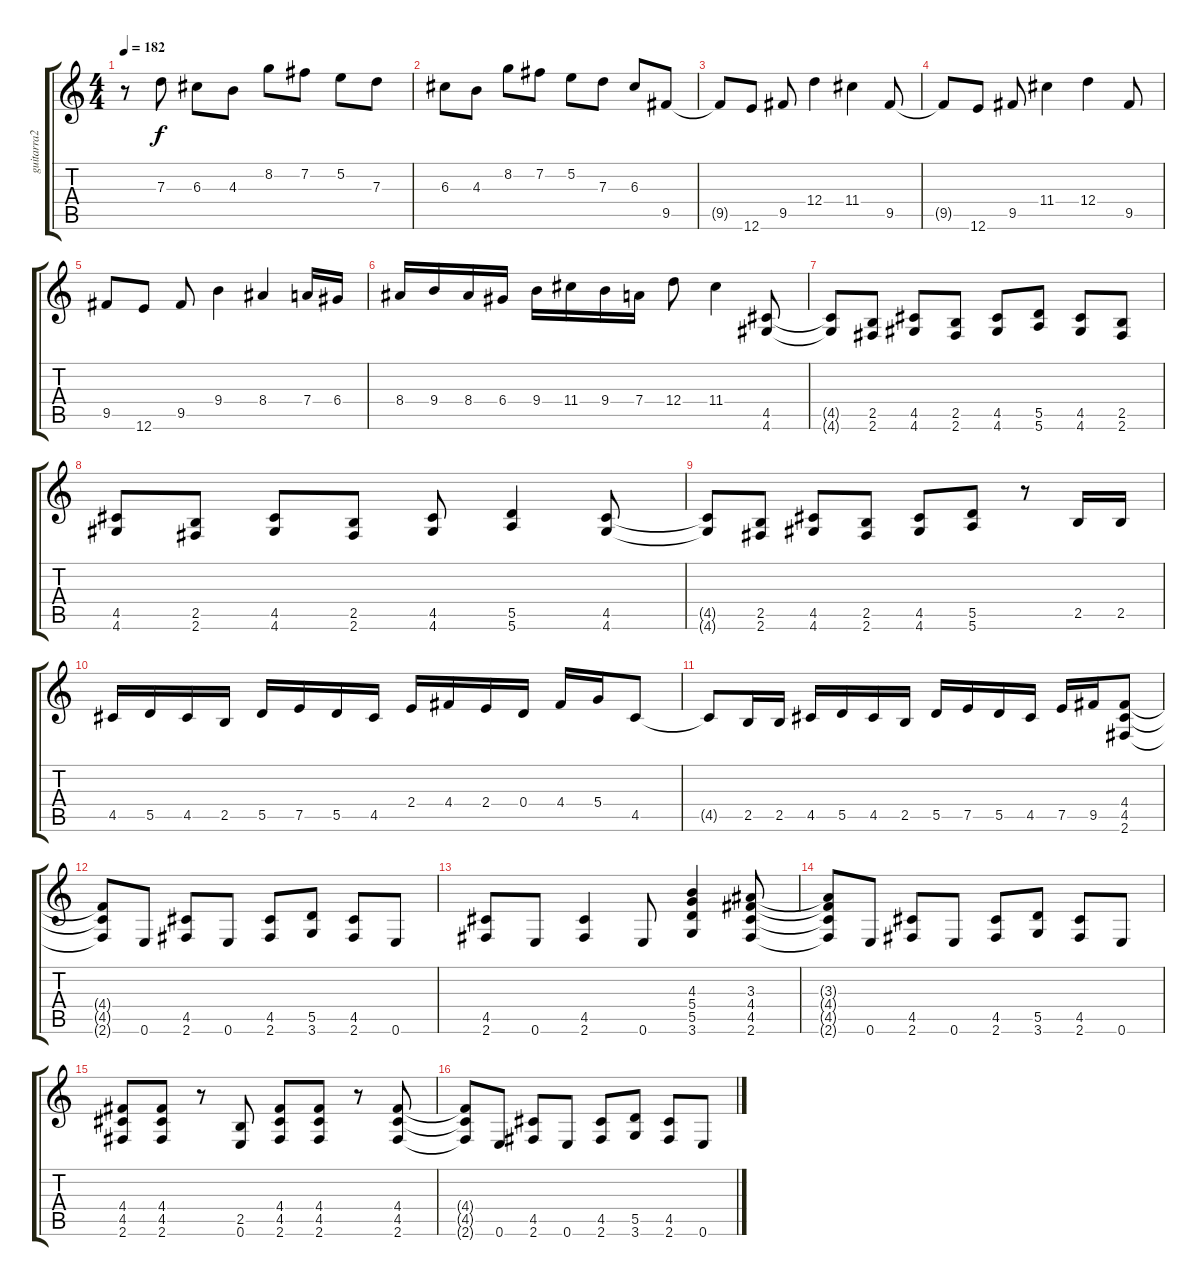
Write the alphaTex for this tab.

\track ("guitarra2" "guitarra2") {instrument distortionguitar}
\staff {score tabs}
\tuning (E4 B3 G3 D3 A2 E2) {hide}
\ts (4 4)
\tempo 182
\clef g2
\ks c
r.8{dy f} 7.3.8 6.3.8 4.3.8 8.2.8 7.2.8 5.2.8 7.3.8 |
6.3.8 4.3.8 8.2.8 7.2.8 5.2.8 7.3.8 6.3.8 9.5.8 |
9.5{t}.8 12.6.8 9.5.8 12.4.4 11.4.4 9.5.8 |
9.5{t}.8 12.6.8 9.5.8 11.4.4 12.4.4 9.5.8 |
9.5.8 12.6.8 9.5.8 9.4.4 8.4.4 7.4.16 6.4.16 |
8.4.16 9.4.16 8.4.16 6.4.16 9.4.16 11.4.16 9.4.16 7.4.16 12.4.8 11.4.4 (4.5 4.6).8 |
(4.5{t} 4.6{t}).8 (2.5 2.6).8 (4.5 4.6).8 (2.5 2.6).8 (4.5 4.6).8 (5.5 5.6).8 (4.5 4.6).8 (2.5 2.6).8 |
(4.5 4.6).8 (2.5 2.6).8 (4.5 4.6).8 (2.5 2.6).8 (4.5 4.6).8 (5.5 5.6).4 (4.5 4.6).8 |
(4.5{t} 4.6{t}).8 (2.5 2.6).8 (4.5 4.6).8 (2.5 2.6).8 (4.5 4.6).8 (5.5 5.6).8 r.8 2.5.16 2.5.16 |
4.5.16 5.5.16 4.5.16 2.5.16 5.5.16 7.5.16 5.5.16 4.5.16 2.4.16 4.4.16 2.4.16 0.4.16 4.4.16 5.4.16 4.5.8 |
4.5{t}.8 2.5.16 2.5.16 4.5.16 5.5.16 4.5.16 2.5.16 5.5.16 7.5.16 5.5.16 4.5.16 7.5.16 9.5.16 (4.4 4.5 2.6).8 |
(4.4{t} 4.5{t} 2.6{t}).8 0.6.8 (4.5 2.6).8 0.6.8 (4.5 2.6).8 (5.5 3.6).8 (4.5 2.6).8 0.6.8 |
(4.5 2.6).8 0.6.8 (4.5 2.6).4 0.6.8 (4.3 5.4 5.5 3.6).4 (3.3 4.4 4.5 2.6).8 |
(3.3{t} 4.4{t} 4.5{t} 2.6{t}).8 0.6.8 (4.5 2.6).8 0.6.8 (4.5 2.6).8 (5.5 3.6).8 (4.5 2.6).8 0.6.8 |
(4.4 4.5 2.6).8 (4.4 4.5 2.6).8 r.8 (2.5 0.6).8 (4.4 4.5 2.6).8 (4.4 4.5 2.6).8 r.8 (4.4 4.5 2.6).8 |
(4.4{t} 4.5{t} 2.6{t}).8 0.6.8 (4.5 2.6).8 0.6.8 (4.5 2.6).8 (5.5 3.6).8 (4.5 2.6).8 0.6.8
